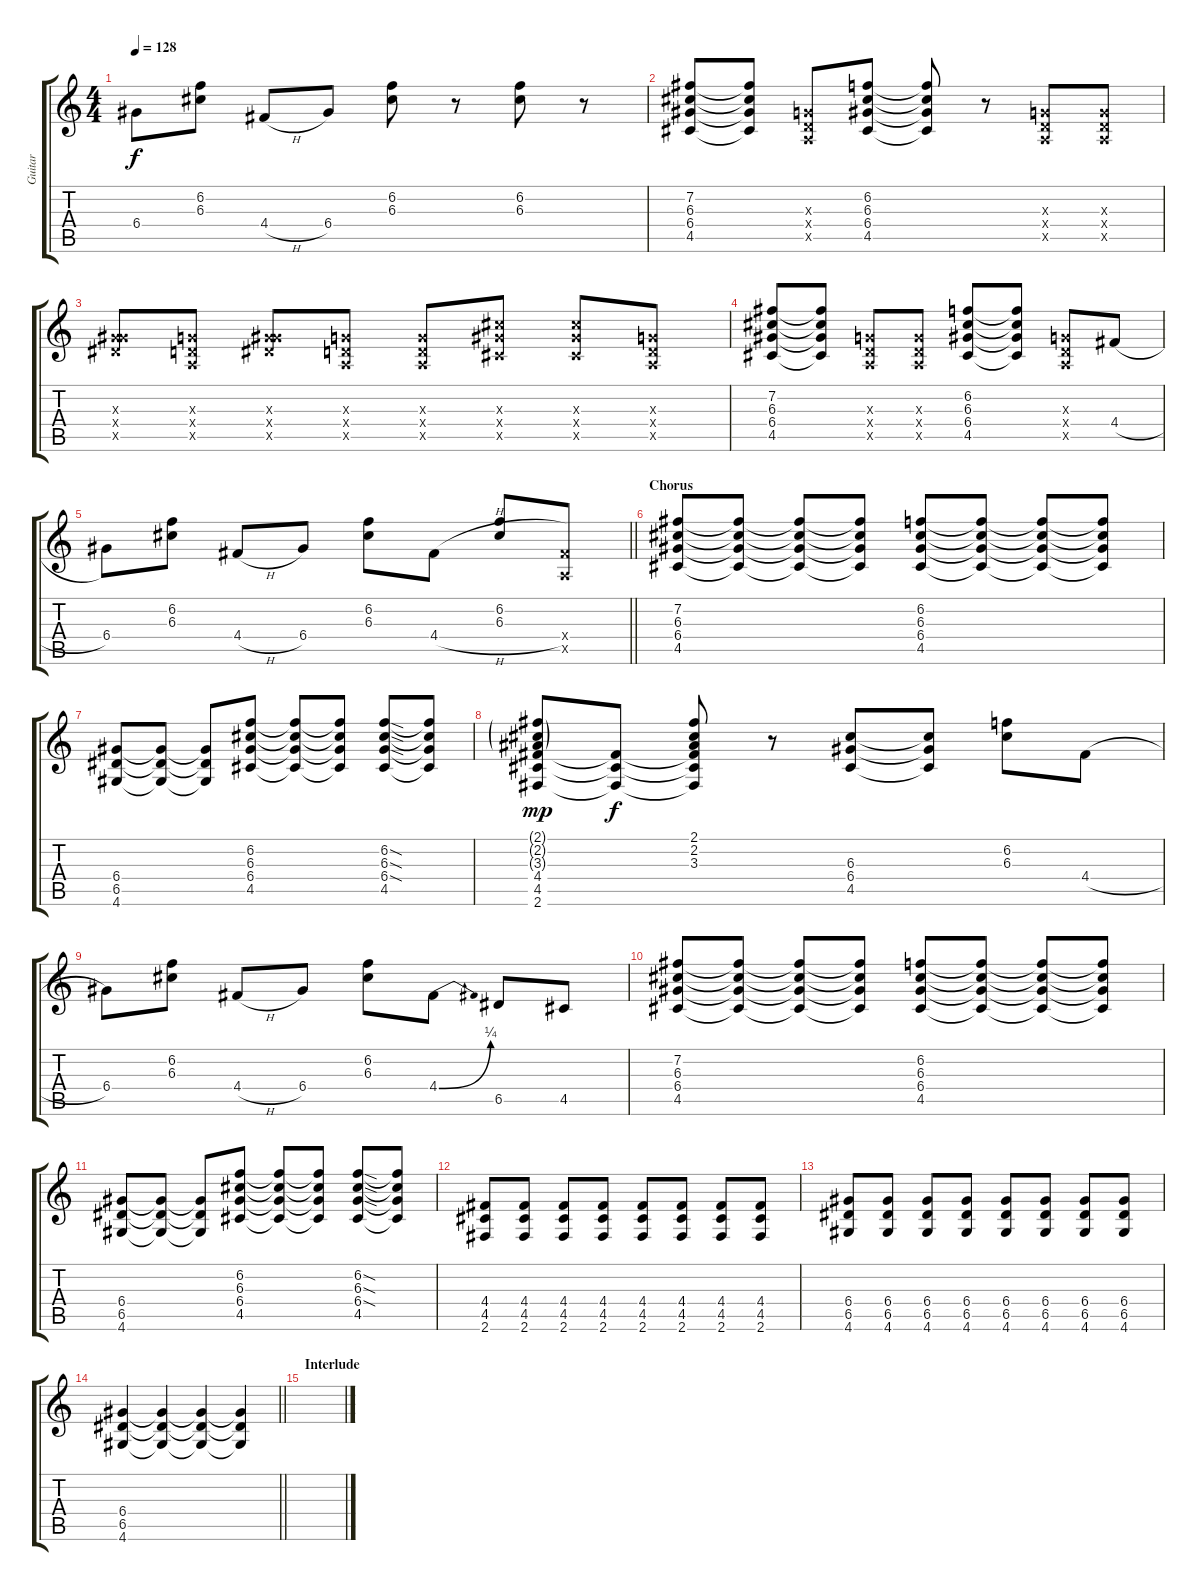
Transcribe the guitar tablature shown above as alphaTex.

\track ("Guitar" "Guitar") {instrument overdrivenguitar}
\staff {score tabs}
\tuning (E4 B3 G3 D3 A2 E2) {hide}
\ts (4 4)
\tempo 128
\clef g2
\ks c
6.4.8{dy f} (6.2 6.3).8 4.4{h}.8 6.4.8 (6.2 6.3).8 r.8 (6.2 6.3).8 r.8 |
(7.2 6.3 6.4 4.5).8 (7.2{t} 6.3{t} 6.4{t} 4.5{t}).8 (0.3{x} 0.4{x} 0.5{x}).8 (6.2 6.3 6.4 4.5).8 (6.2{t} 6.3{t} 6.4{t} 4.5{t}).8 r.8 (0.3{x} 0.4{x} 0.5{x}).8 (0.3{x} 0.4{x} 0.5{x}).8 |
(0.3{x} 6.4{x} 6.5{x}).8 (0.3{x} 0.4{x} 0.5{x}).8 (0.3{x} 6.4{x} 6.5{x}).8 (0.3{x} 0.4{x} 0.5{x}).8 (0.3{x} 0.4{x} 0.5{x}).8 (6.3{x} 6.4{x} 4.5{x}).8 (6.3{x} 6.4{x} 4.5{x}).8 (0.3{x} 0.4{x} 0.5{x}).8 |
(7.2 6.3 6.4 4.5).8 (7.2{t} 6.3{t} 6.4{t} 4.5{t}).8 (0.3{x} 0.4{x} 0.5{x}).8 (0.3{x} 0.4{x} 0.5{x}).8 (6.2 6.3 6.4 4.5).8 (6.2{t} 6.3{t} 6.4{t} 4.5{t}).8 (0.3{x} 0.4{x} 0.5{x}).8 4.4{h}.8 |
\barLineRight lightlight
6.4.8 (6.2 6.3).8 4.4{h}.8 6.4.8 (6.2 6.3).8 4.4{h}.8 (6.2 6.3).8 (4.4{x} 0.5{x}).8 |
\section ("" "Chorus")
(7.2 6.3 6.4 4.5).8 (7.2{t} 6.3{t} 6.4{t} 4.5{t}).8 (7.2{t} 6.3{t} 6.4{t} 4.5{t}).8 (7.2{t} 6.3{t} 6.4{t} 4.5{t}).8 (6.2 6.3 6.4 4.5).8 (6.2{t} 6.3{t} 6.4{t} 4.5{t}).8 (6.2{t} 6.3{t} 6.4{t} 4.5{t}).8 (6.2{t} 6.3{t} 6.4{t} 4.5{t}).8 |
(6.4 6.5 4.6).8 (6.4{t} 6.5{t} 4.6{t}).8 (6.4{t} 6.5{t} 4.6{t}).8 (6.2 6.3 6.4 4.5).8 (6.2{t} 6.3{t} 6.4{t} 4.5{t}).8 (6.2{t} 6.3{t} 6.4{t} 4.5{t}).8 (6.2{sod} 6.3{sod} 6.4{sod} 4.5).8 (6.2{t} 6.3{t} 6.4{t} 4.5{t}).8 |
(2.1{g} 2.2{g} 3.3{g} 4.4 4.5 2.6).8{dy mp} (4.4{t} 4.5{t} 2.6{t}).8{dy f} (2.1 2.2 3.3 4.4{t} 4.5{t} 2.6{t}).8 r.8 (6.3 6.4 4.5).8 (6.3{t} 6.4{t} 4.5{t}).8 (6.2 6.3).8 4.4{h}.8 |
6.4.8 (6.2 6.3).8 4.4{h}.8 6.4.8 (6.2 6.3).8 4.4{be (bend 0 0 60 1)}.8 6.5.8 4.5.8 |
(7.2 6.3 6.4 4.5).8 (7.2{t} 6.3{t} 6.4{t} 4.5{t}).8 (7.2{t} 6.3{t} 6.4{t} 4.5{t}).8 (7.2{t} 6.3{t} 6.4{t} 4.5{t}).8 (6.2 6.3 6.4 4.5).8 (6.2{t} 6.3{t} 6.4{t} 4.5{t}).8 (6.2{t} 6.3{t} 6.4{t} 4.5{t}).8 (6.2{t} 6.3{t} 6.4{t} 4.5{t}).8 |
(6.4 6.5 4.6).8 (6.4{t} 6.5{t} 4.6{t}).8 (6.4{t} 6.5{t} 4.6{t}).8 (6.2 6.3 6.4 4.5).8 (6.2{t} 6.3{t} 6.4{t} 4.5{t}).8 (6.2{t} 6.3{t} 6.4{t} 4.5{t}).8 (6.2{sod} 6.3{sod} 6.4{sod} 4.5).8 (6.2{t} 6.3{t} 6.4{t} 4.5{t}).8 |
(4.4 4.5 2.6).8 (4.4 4.5 2.6).8 (4.4 4.5 2.6).8 (4.4 4.5 2.6).8 (4.4 4.5 2.6).8 (4.4 4.5 2.6).8 (4.4 4.5 2.6).8 (4.4 4.5 2.6).8 |
(6.4 6.5 4.6).8 (6.4 6.5 4.6).8 (6.4 6.5 4.6).8 (6.4 6.5 4.6).8 (6.4 6.5 4.6).8 (6.4 6.5 4.6).8 (6.4 6.5 4.6).8 (6.4 6.5 4.6).8 |
\barLineRight lightlight
(6.4 6.5 4.6).4 (6.4{t} 6.5{t} 4.6{t}).4 (6.4{t} 6.5{t} 4.6{t}).4 (6.4{t} 6.5{t} 4.6{t}).4 |
\section ("" "Interlude")
